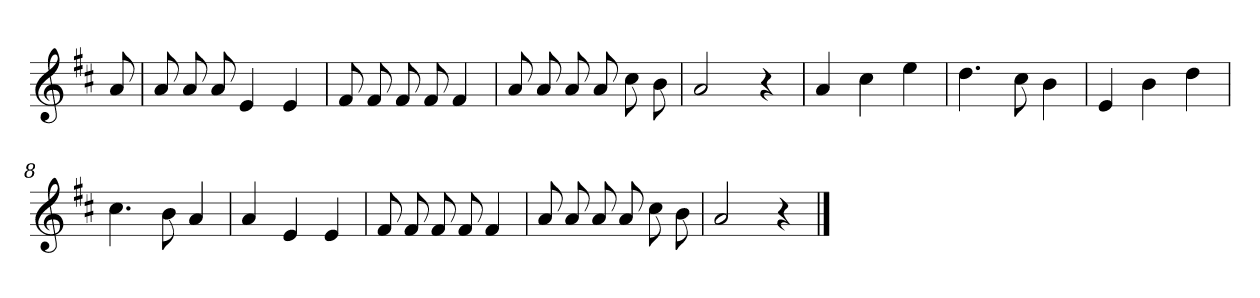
**kern
*part1
*staff1
*clefG2
*k[f#c#]
=
8a
=1
8a
8a
8a
4e
4e
=2
8f#
8f#
8f#
8f#
4f#
=3
8a
8a
8a
8a
8cc#
8b
=4
2a
4r
=5
4a
4cc#
4ee
=6
4.dd
8cc#
4b
=7
4e
4b
4dd
=8
4.cc#
8b
4a
=9
4a
4e
4e
=10
8f#
8f#
8f#
8f#
4f#
=11
8a
8a
8a
8a
8cc#
8b
=12
2a
4r
==
*-
